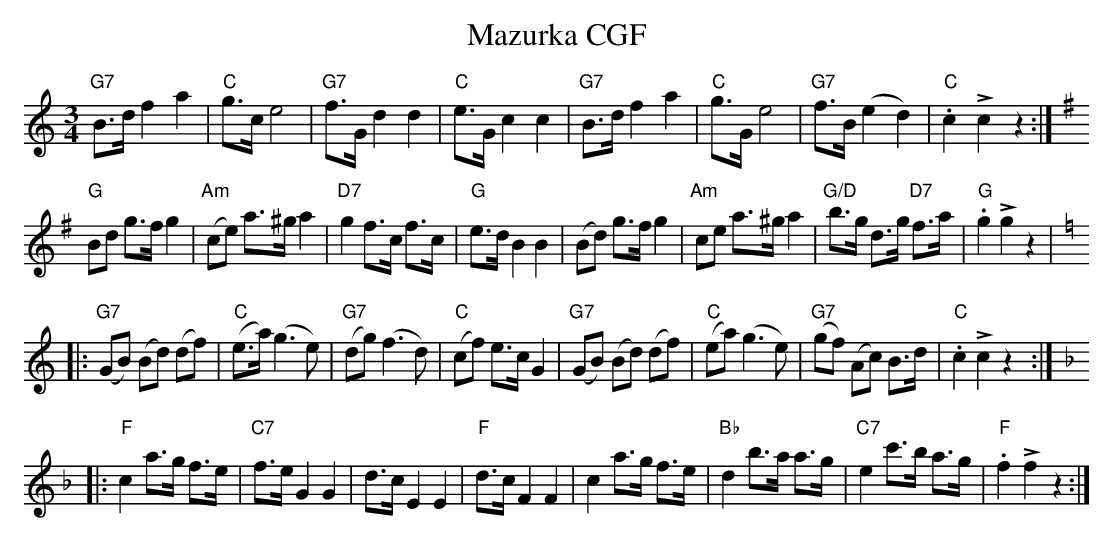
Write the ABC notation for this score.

X:1
T:  Mazurka CGF
M:3/4
L:1/8
K:C
"G7"B>d f2a2 | "C"g>c e4 | "G7"f>G d2d2 | "C"e>G c2c2 | "G7"B>d f2a2 | "C"g>G e4 | "G7"f>B (e2d2) | "C".c2+>+c2 z2 :| [K:G]
"G"Bd g>f g2 | "Am"(ce) a>^g a2 | "D7"g2 f>c f>c | "G"e>d B2B2 | (Bd) g>f g2 | "Am"ce a>^g a2 | "G/D"b>g d>g "D7"f>a | "G".g2+>+g2z2 | [K:C]
|: "G7"(GB) (Bd) (df) | "C"(e>a) (g3e) | "G7"(dg) (f3d) | "C"(cf) e>c G2 | "G7"(GB) (Bd) (df) | "C"(ea) (g3e) | "G7"(gf) (Ac) B>d | "C".c2+>+c2z2 :: [K:F]
"F"c2 a>g f>e | "C7"f>e G2G2 | d>c E2E2 | "F"d>c F2F2 | c2 a>g f>e | "Bb"d2 b>a a>g | "C7"e2c'>b a>g |  "F".f2+>+f2z2 :|
